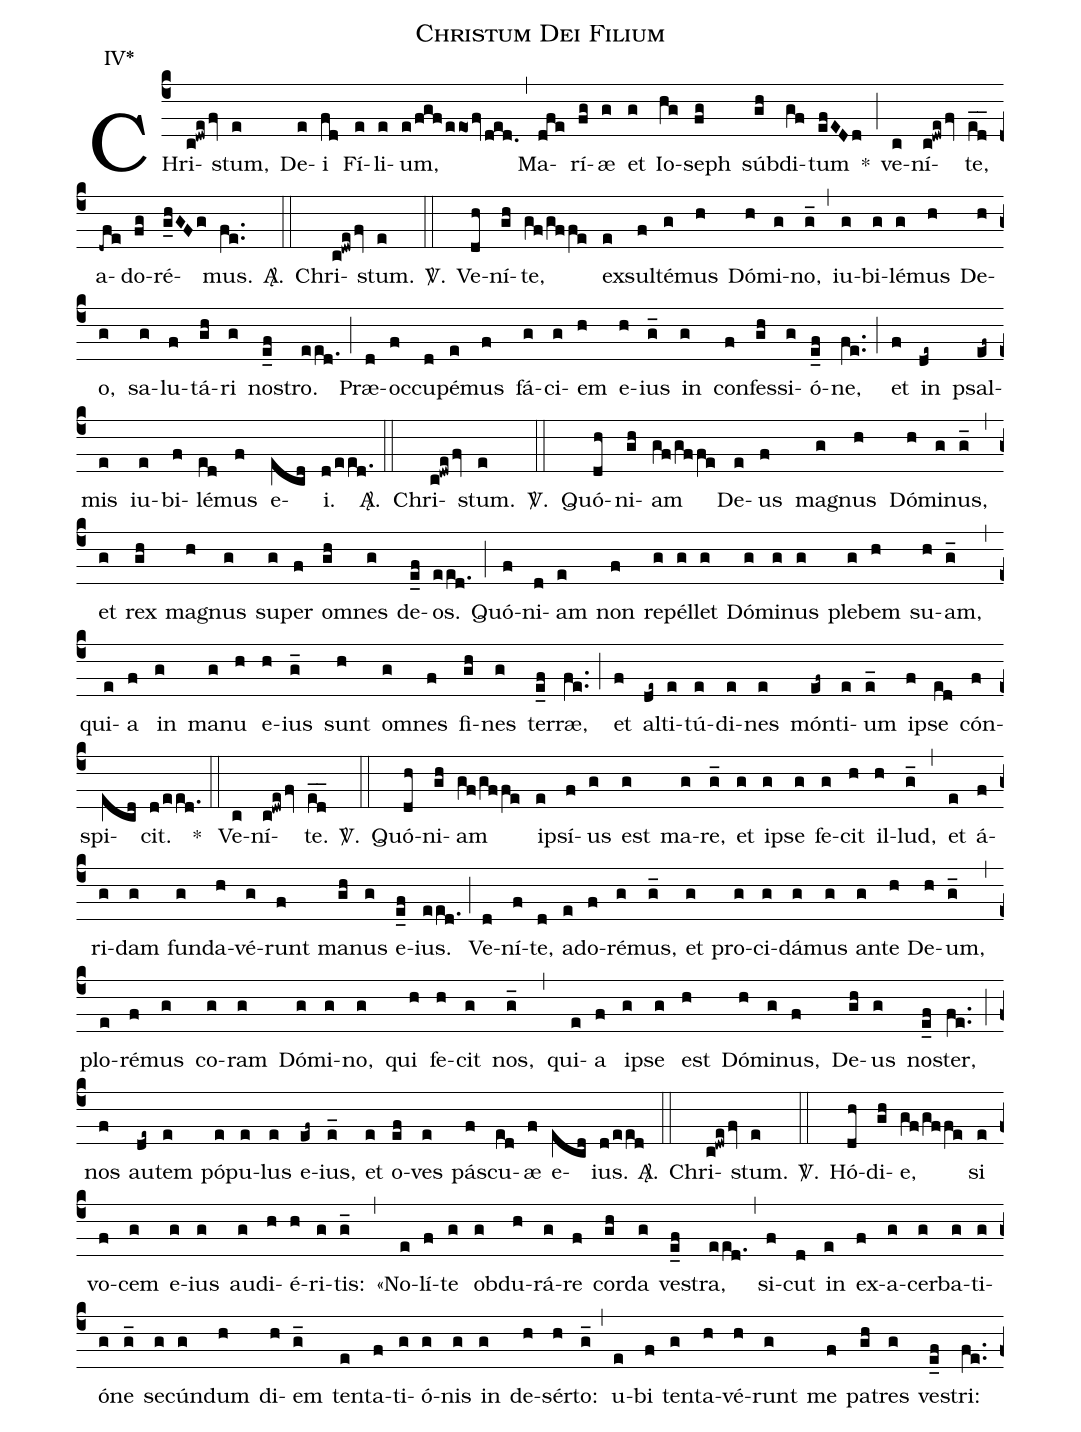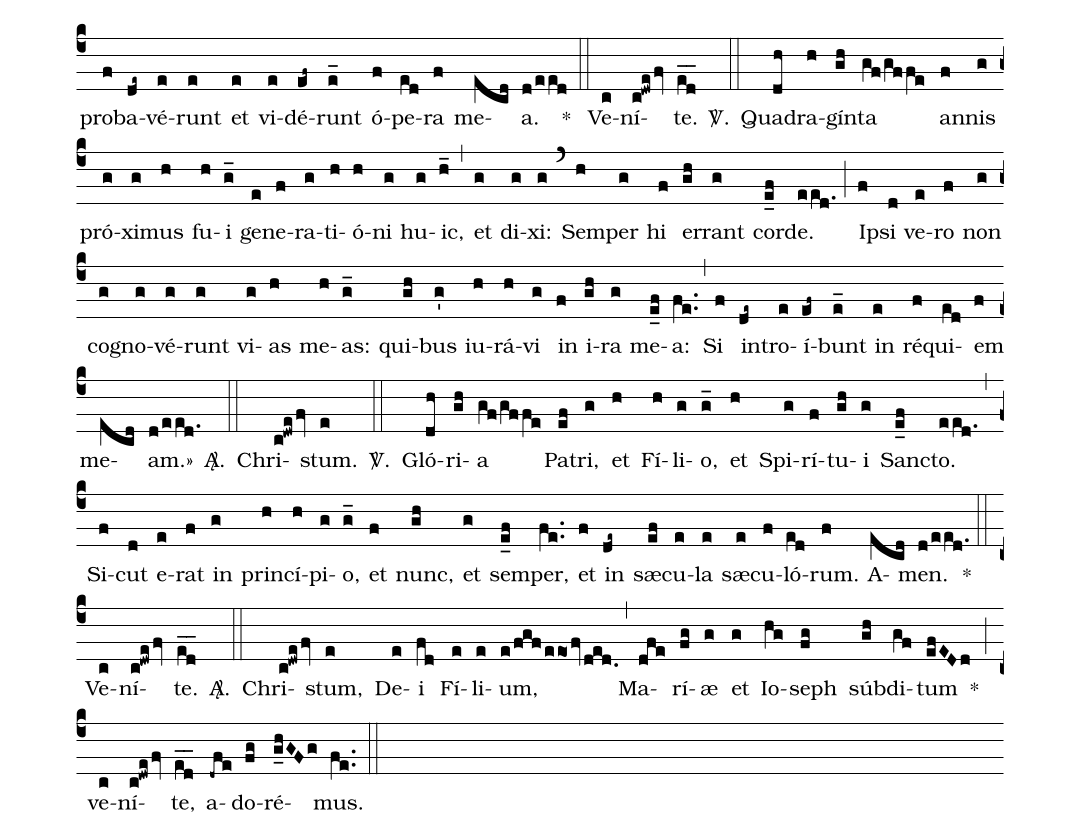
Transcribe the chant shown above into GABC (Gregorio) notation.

name: Christum Dei Filium;
annotation: IV*;
mode: 8;
%%
(c4)
CHri(c!dwe/fv)stum,(e) De(e)i(fd) Fí(e)li(e)um,(e/fgf/eeofvded.) (,)
Ma(dfe)rí(fg)æ(g) et(g) Io(hg)seph(fg) súb(gh)di(gf)tum(efEDd) *(;)
ve(c)ní(c!dwe/fv)te,(ed__) a(-dfe)do(fg)ré(g_hGFg)mus.(fe..) <sp>A/</sp>.(::)

Chri(c!dwe/fv)stum.(e) <sp>V/</sp>.(::)

Ve(dh)ní(gh)te,(gf/gf/fe) ex(e)sul(f)té(g)mus(h) Dó(h)mi(g)no,(g_) (,)
iu(g)bi(g)lé(g)mus(h) De(h)o,(g) sa(g)lu(f)tá(gh)ri(g) no(e_f)stro.(eed.) (;)
Præ(d)oc(f)cu(d)pé(e)mus(f) fá(g)ci(g)em(h) e(h)ius(g_) in(g) con(f)fes(gh)si(g)ó(e_f)ne,(fe..) (;)
et(f) in(de~) psal(ef~)mis(e) iu(e)bi(f)lé(ed)mus(f) e(ecd)i.(d/eed.) <sp>A/</sp>.(::)

Chri(c!dwe/fv)stum.(e) <sp>V/</sp>.(::)

Quó(dh)ni(gh)am(gf/gf/fe) De(e)us(f) ma(g)gnus(h) Dó(h)mi(g)nus,(g_) (,)
et(g) rex(gh) ma(h)gnus(g) su(g)per(f) om(gh)nes(g) de(e_f)os.(eed.) (;)
Quó(f)ni(d)am(e) non(f) re(g)pél(g)let(g) Dó(g)mi(g)nus(g) ple(g)bem(h) su(h)am,(g_) (,)
qui(e)a(f) in(g) ma(g)nu(h) e(h)ius(g_) sunt(h) om(g)nes(f) fi(gh)nes(g) ter(e_f)ræ,(fe..) (;)
et(f) al(de~)ti(e)tú(e)di(e)nes(e) món(ef~)ti(e)um(e_) i(f)pse(ed) cón(f)spi(ecd)cit.(d/eed.) *(::)

Ve(c)ní(c!dwe/fv)te.(ed__) <sp>V/</sp>.(::)

Quó(dh)ni(gh)am(gf/gf/fe) i(e)psí(f)us(g) est(g) ma(g)re,(g_) et(g) i(g)pse(g) fe(g)cit(h) il(h)lud,(g_) (,)
et(e) á(f)ri(g)dam(g) fun(g)da(h)vé(g)runt(f) ma(gh)nus(g) e(e_f)ius.(eed.) (;)
Ve(d)ní(f)te,(d) ad(e)o(f)ré(g)mus,(g_) et(g) pro(g)ci(g)dá(g)mus(g) an(g)te(h) De(h)um,(g_) (,)
plo(e)ré(f)mus(g) co(g)ram(g) Dó(g)mi(g)no,(g) qui(h) fe(h)cit(g) nos,(g_) (,)
qui(e)a(f) i(g)pse(g) est(h) Dó(h)mi(g)nus,(f) De(gh)us(g) no(e_f)ster,(fe..) (;)
nos(f) au(de~)tem(e) pó(e)pu(e)lus(e) e(ef~)ius,(e_) et(e) o(ef)ves(e) pá(f)scu(ed)æ(f) e(ecd)ius.(d/eed) <sp>A/</sp>.(::)

Chri(c!dwe/fv)stum.(e) <sp>V/</sp>.(::)

Hó(dh)di(gh)e,(gf/gf/fe) si(e) vo(f)cem(g) e(g)ius(g) au(g)di(h)é(h)ri(g)tis:(g_) (,)
«No(e)lí(f)te(g) ob(g)du(h)rá(g)re(f) cor(gh)da(g) ve(e_f)stra,(eed.) (,)
si(f)cut(d) in(e) ex(f)a(g)cer(g)ba(g)ti(g)ó(g)ne(g_) se(g)cún(g)dum(h) di(h)em(g_) ten(e)ta(f)ti(g)ó(g)nis(g) in(g) de(h)sér(h)to:(g_) (,)
u(e)bi(f) ten(g)ta(h)vé(h)runt(g) me(f) pa(gh)tres(g) ve(e_f)stri:(fe..) pro(f)ba(de~)vé(e)runt(e) et(e) vi(e)dé(ef~)runt(e_) ó(f)pe(ed)ra(f) me(ecd)a.(d/eed) *(::)

Ve(c)ní(c!dwe/fv)te.(ed__) <sp>V/</sp>.(::)

Qua(dh)dra(h)gín(gh)ta(gf/gf/fe) an(f)nis(g) pró(g)xi(g)mus(h) fu(h)i(g_) ge(e)ne(f)ra(g)ti(h)ó(h)ni(g) hu(g)ic,(h_) (,)
et(g) di(g)xi:(g) (`)
Sem(h)per(g) hi(f) er(gh)rant(g) cor(e_f)de.(eed.) (;)
I(f)psi(d) ve(e)ro(f) non(g) co(g)gno(g)vé(g)runt(g) vi(g)as(h) me(h)as:(g_) qui(gh)bus(g') iu(h)rá(h)vi(g) in(f) i(gh)ra(g) me(e_f)a:(fe..) (,)
Si(f) in(de~)tro(e)í(ef~)bunt(e_) in(e) ré(f)qui(ed)em(f) me(ecd)am.»(d/eed.) <sp>A/</sp>.(::)

Chri(c!dwe/fv)stum.(e) <sp>V/</sp>.(::)

Gló(dh)ri(gh)a(gf/gf/fe) Pa(ef)tri,(g) et(h) Fí(h)li(g)o,(g_) et(h) Spi(g)rí(f)tu(gh)i(g) San(e_f)cto.(eed.) (,)
Si(f)cut(d) e(e)rat(f) in(g) prin(h)cí(h)pi(g)o,(g_) et(f) nunc,(gh) et(g) sem(e_f)per,(fe..) et(f) in(de~) sæ(ef)cu(e)la(e) sæ(e)cu(f)ló(ed)rum.(f) A(ecd)men.(d/eed.) *(::)

Ve(c)ní(c!dwe/fv)te.(ed__) <sp>A/</sp>.(::)

Chri(c!dwe/fv)stum,(e) De(e)i(fd) Fí(e)li(e)um,(e/fgf/eeofvded.) (,)
Ma(dfe)rí(fg)æ(g) et(g) Io(hg)seph(fg) súb(gh)di(gf)tum(efEDd) *(;)
ve(c)ní(c!dwe/fv)te,(ed__) a(-dfe)do(fg)ré(g_hGFg)mus.(fe..) (::)
